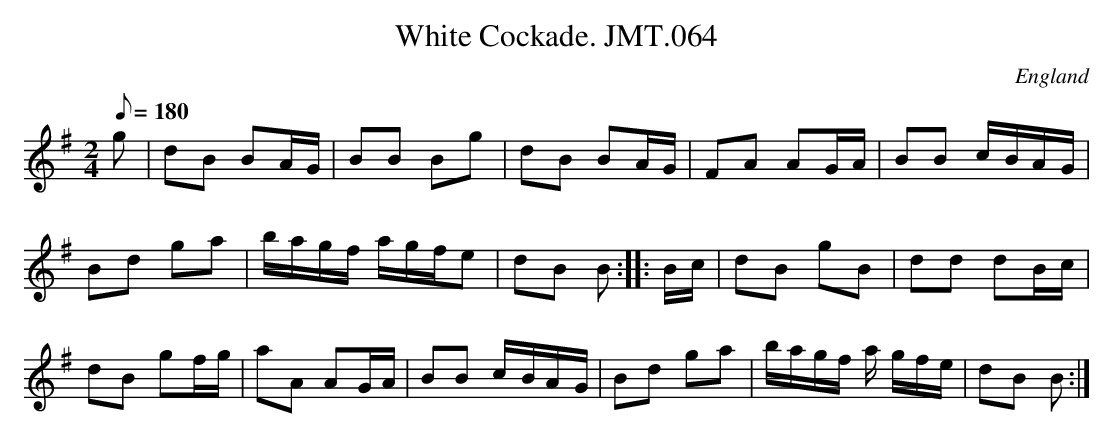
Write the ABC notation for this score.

X:1
T:White Cockade. JMT.064
M:2/4
L:1/8
Q:180
O:England
K:G
g|dB BA/G/|BB Bg|dB BA/G/|FA AG/A/|BB c/-B/A/-G/|!Bd ga|b/a/g/f/ a/g/f/e
/|dB B:|
|:B/c/|dB gB|dd dB/c/|!dB gf/g/|aA AG/A/|BB c/-B/A/-G/|Bd ga|b/a/g/f/ a/
g/f/e/|dB B:|]
